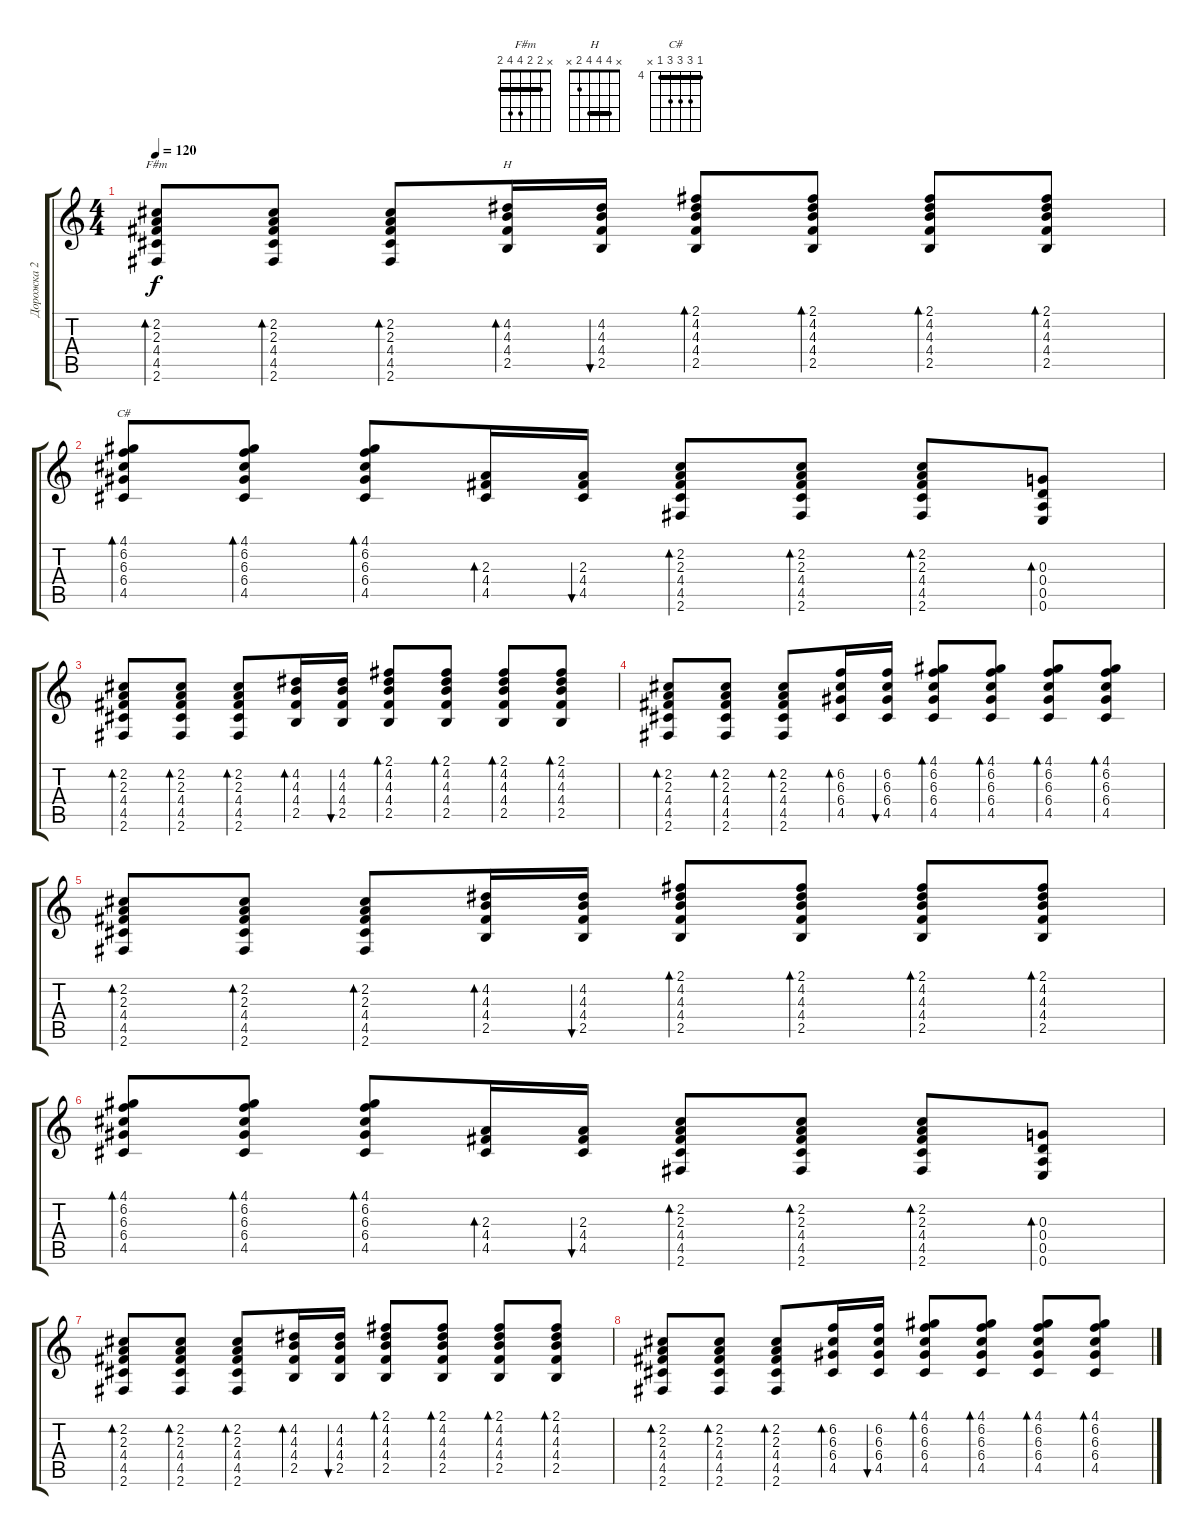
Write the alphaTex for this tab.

\track ("Дорожка 2" "Дорожка 2") {instrument acousticguitarsteel}
\staff {score tabs}
\tuning (E4 B3 G3 D3 A2 E2) {hide}
\chord ("F#m" x 2 2 4 4 2) {barre 2}
\chord ("H" x 4 4 4 2 x) {barre 4}
\chord ("C#" 4 6 6 6 4 x) {firstfret 4 barre 4}
\ts (4 4)
\tempo 120
\clef g2
\ks c
(2.2 2.3 4.4 4.5 2.6).8{bd 60 ch "F#m" dy f} (2.2 2.3 4.4 4.5 2.6).8{bd 60} (2.2 2.3 4.4 4.5 2.6).8{bd 60} (4.2 4.3 4.4 2.5).16{bd 60 ch "H"} (4.2 4.3 4.4 2.5).16{bu 60} (2.1 4.2 4.3 4.4 2.5).8{bd 60} (2.1 4.2 4.3 4.4 2.5).8{bd 60} (2.1 4.2 4.3 4.4 2.5).8{bd 60} (2.1 4.2 4.3 4.4 2.5).8{bd 60} |
(4.1 6.2 6.3 6.4 4.5).8{bd 60 ch "C#"} (4.1 6.2 6.3 6.4 4.5).8{bd 60} (4.1 6.2 6.3 6.4 4.5).8{bd 60} (2.3 4.4 4.5).16{bd 60} (2.3 4.4 4.5).16{bu 60} (2.2 2.3 4.4 4.5 2.6).8{bd 60} (2.2 2.3 4.4 4.5 2.6).8{bd 60} (2.2 2.3 4.4 4.5 2.6).8{bd 60} (0.3 0.4 0.5 0.6).8{bd 60} |
(2.2 2.3 4.4 4.5 2.6).8{bd 60} (2.2 2.3 4.4 4.5 2.6).8{bd 60} (2.2 2.3 4.4 4.5 2.6).8{bd 60} (4.2 4.3 4.4 2.5).16{bd 60} (4.2 4.3 4.4 2.5).16{bu 60} (2.1 4.2 4.3 4.4 2.5).8{bd 60} (2.1 4.2 4.3 4.4 2.5).8{bd 60} (2.1 4.2 4.3 4.4 2.5).8{bd 60} (2.1 4.2 4.3 4.4 2.5).8{bd 60} |
(2.2 2.3 4.4 4.5 2.6).8{bd 60} (2.2 2.3 4.4 4.5 2.6).8{bd 60} (2.2 2.3 4.4 4.5 2.6).8{bd 60} (6.2 6.3 6.4 4.5).16{bd 60} (6.2 6.3 6.4 4.5).16{bu 60} (4.1 6.2 6.3 6.4 4.5).8{bd 60} (4.1 6.2 6.3 6.4 4.5).8{bd 60} (4.1 6.2 6.3 6.4 4.5).8{bd 60} (4.1 6.2 6.3 6.4 4.5).8{bd 60} |
(2.2 2.3 4.4 4.5 2.6).8{bd 60} (2.2 2.3 4.4 4.5 2.6).8{bd 60} (2.2 2.3 4.4 4.5 2.6).8{bd 60} (4.2 4.3 4.4 2.5).16{bd 60} (4.2 4.3 4.4 2.5).16{bu 60} (2.1 4.2 4.3 4.4 2.5).8{bd 60} (2.1 4.2 4.3 4.4 2.5).8{bd 60} (2.1 4.2 4.3 4.4 2.5).8{bd 60} (2.1 4.2 4.3 4.4 2.5).8{bd 60} |
(4.1 6.2 6.3 6.4 4.5).8{bd 60} (4.1 6.2 6.3 6.4 4.5).8{bd 60} (4.1 6.2 6.3 6.4 4.5).8{bd 60} (2.3 4.4 4.5).16{bd 60} (2.3 4.4 4.5).16{bu 60} (2.2 2.3 4.4 4.5 2.6).8{bd 60} (2.2 2.3 4.4 4.5 2.6).8{bd 60} (2.2 2.3 4.4 4.5 2.6).8{bd 60} (0.3 0.4 0.5 0.6).8{bd 60} |
(2.2 2.3 4.4 4.5 2.6).8{bd 60} (2.2 2.3 4.4 4.5 2.6).8{bd 60} (2.2 2.3 4.4 4.5 2.6).8{bd 60} (4.2 4.3 4.4 2.5).16{bd 60} (4.2 4.3 4.4 2.5).16{bu 60} (2.1 4.2 4.3 4.4 2.5).8{bd 60} (2.1 4.2 4.3 4.4 2.5).8{bd 60} (2.1 4.2 4.3 4.4 2.5).8{bd 60} (2.1 4.2 4.3 4.4 2.5).8{bd 60} |
(2.2 2.3 4.4 4.5 2.6).8{bd 60} (2.2 2.3 4.4 4.5 2.6).8{bd 60} (2.2 2.3 4.4 4.5 2.6).8{bd 60} (6.2 6.3 6.4 4.5).16{bd 60} (6.2 6.3 6.4 4.5).16{bu 60} (4.1 6.2 6.3 6.4 4.5).8{bd 60} (4.1 6.2 6.3 6.4 4.5).8{bd 60} (4.1 6.2 6.3 6.4 4.5).8{bd 60} (4.1 6.2 6.3 6.4 4.5).8{bd 60}
